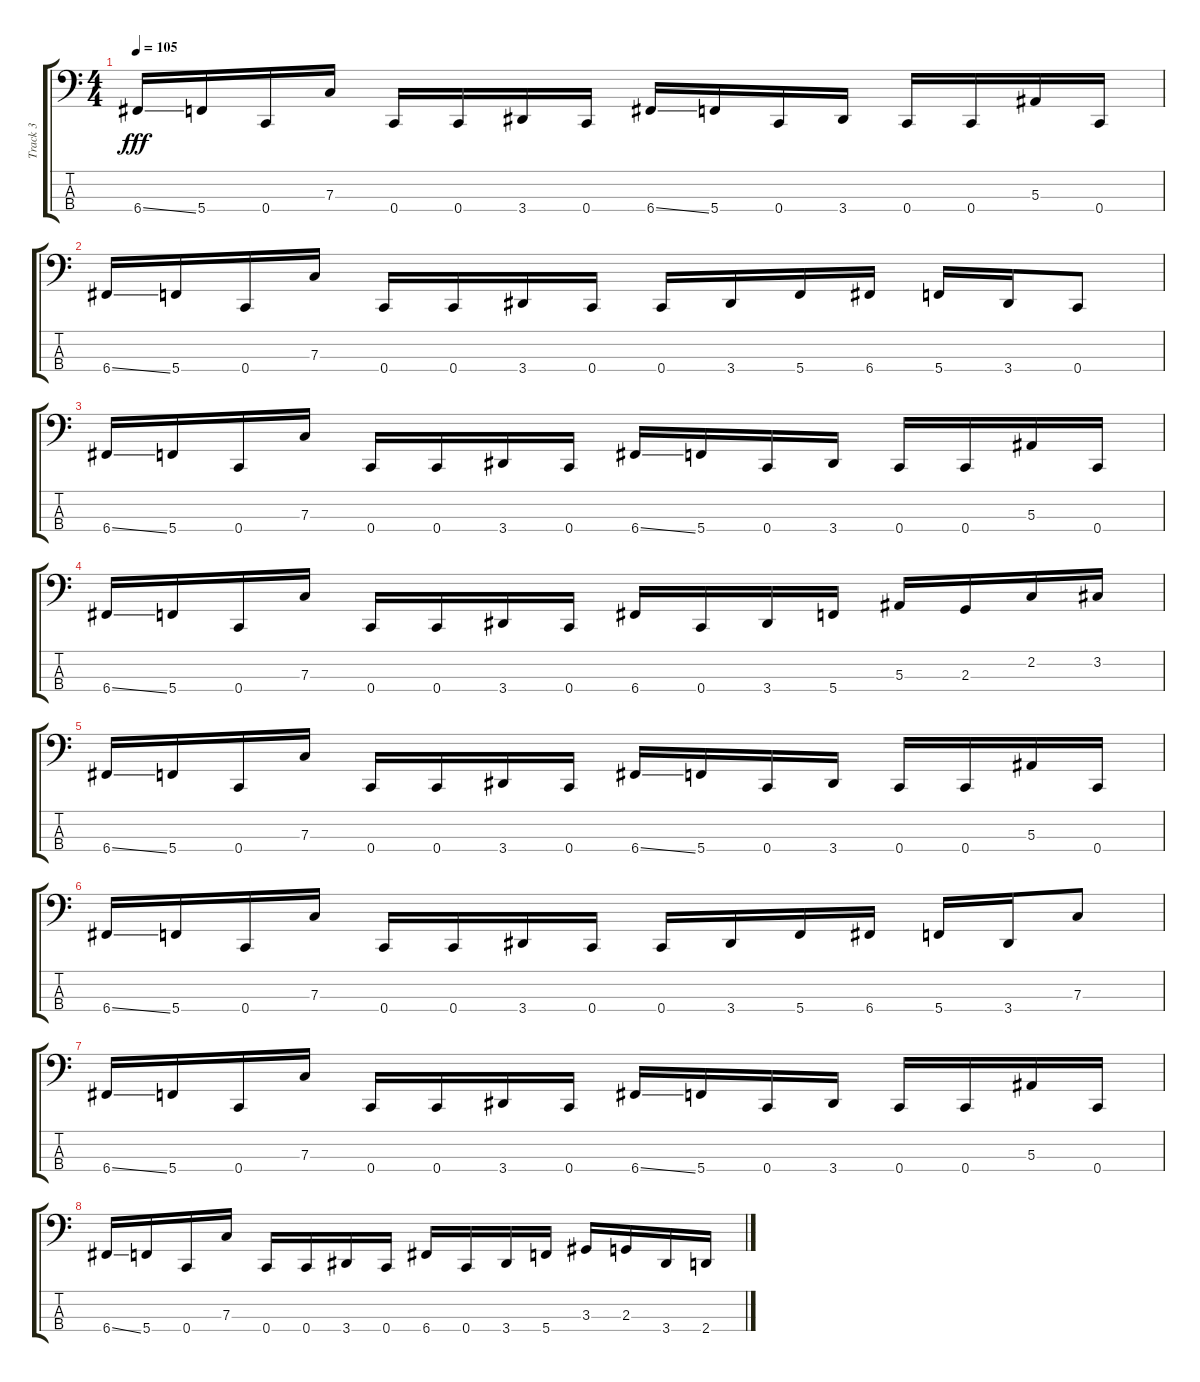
\track ("Track 3" "Track 3") {instrument electricbasspick}
\staff {score tabs}
\tuning (Eb2 Bb1 F1 C1) {hide}
\ts (4 4)
\tempo 105
\clef f4
\ks c
6.4{ss}.16{dy fff} 5.4.16 0.4.16 7.3.16 0.4.16 0.4.16 3.4.16 0.4.16 6.4{ss}.16 5.4.16 0.4.16 3.4.16 0.4.16 0.4.16 5.3.16 0.4.16 |
6.4{ss}.16 5.4.16 0.4.16 7.3.16 0.4.16 0.4.16 3.4.16 0.4.16 0.4.16 3.4.16 5.4.16 6.4.16 5.4.16 3.4.16 0.4.8 |
6.4{ss}.16 5.4.16 0.4.16 7.3.16 0.4.16 0.4.16 3.4.16 0.4.16 6.4{ss}.16 5.4.16 0.4.16 3.4.16 0.4.16 0.4.16 5.3.16 0.4.16 |
6.4{ss}.16 5.4.16 0.4.16 7.3.16 0.4.16 0.4.16 3.4.16 0.4.16 6.4.16 0.4.16 3.4.16 5.4.16 5.3.16 2.3.16 2.2.16 3.2.16 |
6.4{ss}.16 5.4.16 0.4.16 7.3.16 0.4.16 0.4.16 3.4.16 0.4.16 6.4{ss}.16 5.4.16 0.4.16 3.4.16 0.4.16 0.4.16 5.3.16 0.4.16 |
6.4{ss}.16 5.4.16 0.4.16 7.3.16 0.4.16 0.4.16 3.4.16 0.4.16 0.4.16 3.4.16 5.4.16 6.4.16 5.4.16 3.4.16 7.3.8 |
6.4{ss}.16 5.4.16 0.4.16 7.3.16 0.4.16 0.4.16 3.4.16 0.4.16 6.4{ss}.16 5.4.16 0.4.16 3.4.16 0.4.16 0.4.16 5.3.16 0.4.16 |
6.4{ss}.16 5.4.16 0.4.16 7.3.16 0.4.16 0.4.16 3.4.16 0.4.16 6.4.16 0.4.16 3.4.16 5.4.16 3.3.16 2.3.16 3.4.16 2.4.16
